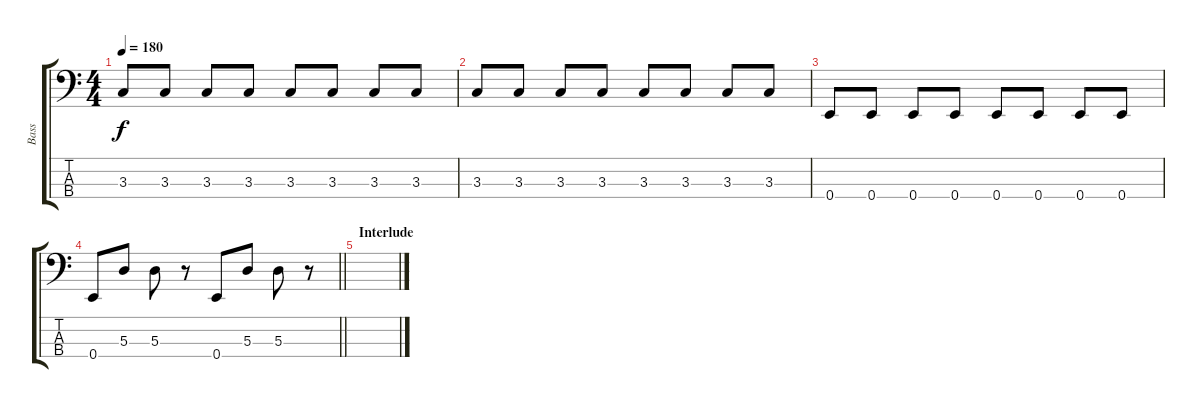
\track ("Bass" "Bass") {instrument electricbasspick}
\staff {score tabs}
\tuning (G2 D2 A1 E1) {hide}
\ts (4 4)
\tempo 180
\clef f4
\ks c
3.3.8{dy f} 3.3.8 3.3.8 3.3.8 3.3.8 3.3.8 3.3.8 3.3.8 |
3.3.8 3.3.8 3.3.8 3.3.8 3.3.8 3.3.8 3.3.8 3.3.8 |
0.4.8 0.4.8 0.4.8 0.4.8 0.4.8 0.4.8 0.4.8 0.4.8 |
\barLineRight lightlight
0.4.8 5.3.8 5.3.8 r.8 0.4.8 5.3.8 5.3.8 r.8 |
\section ("" "Interlude")
